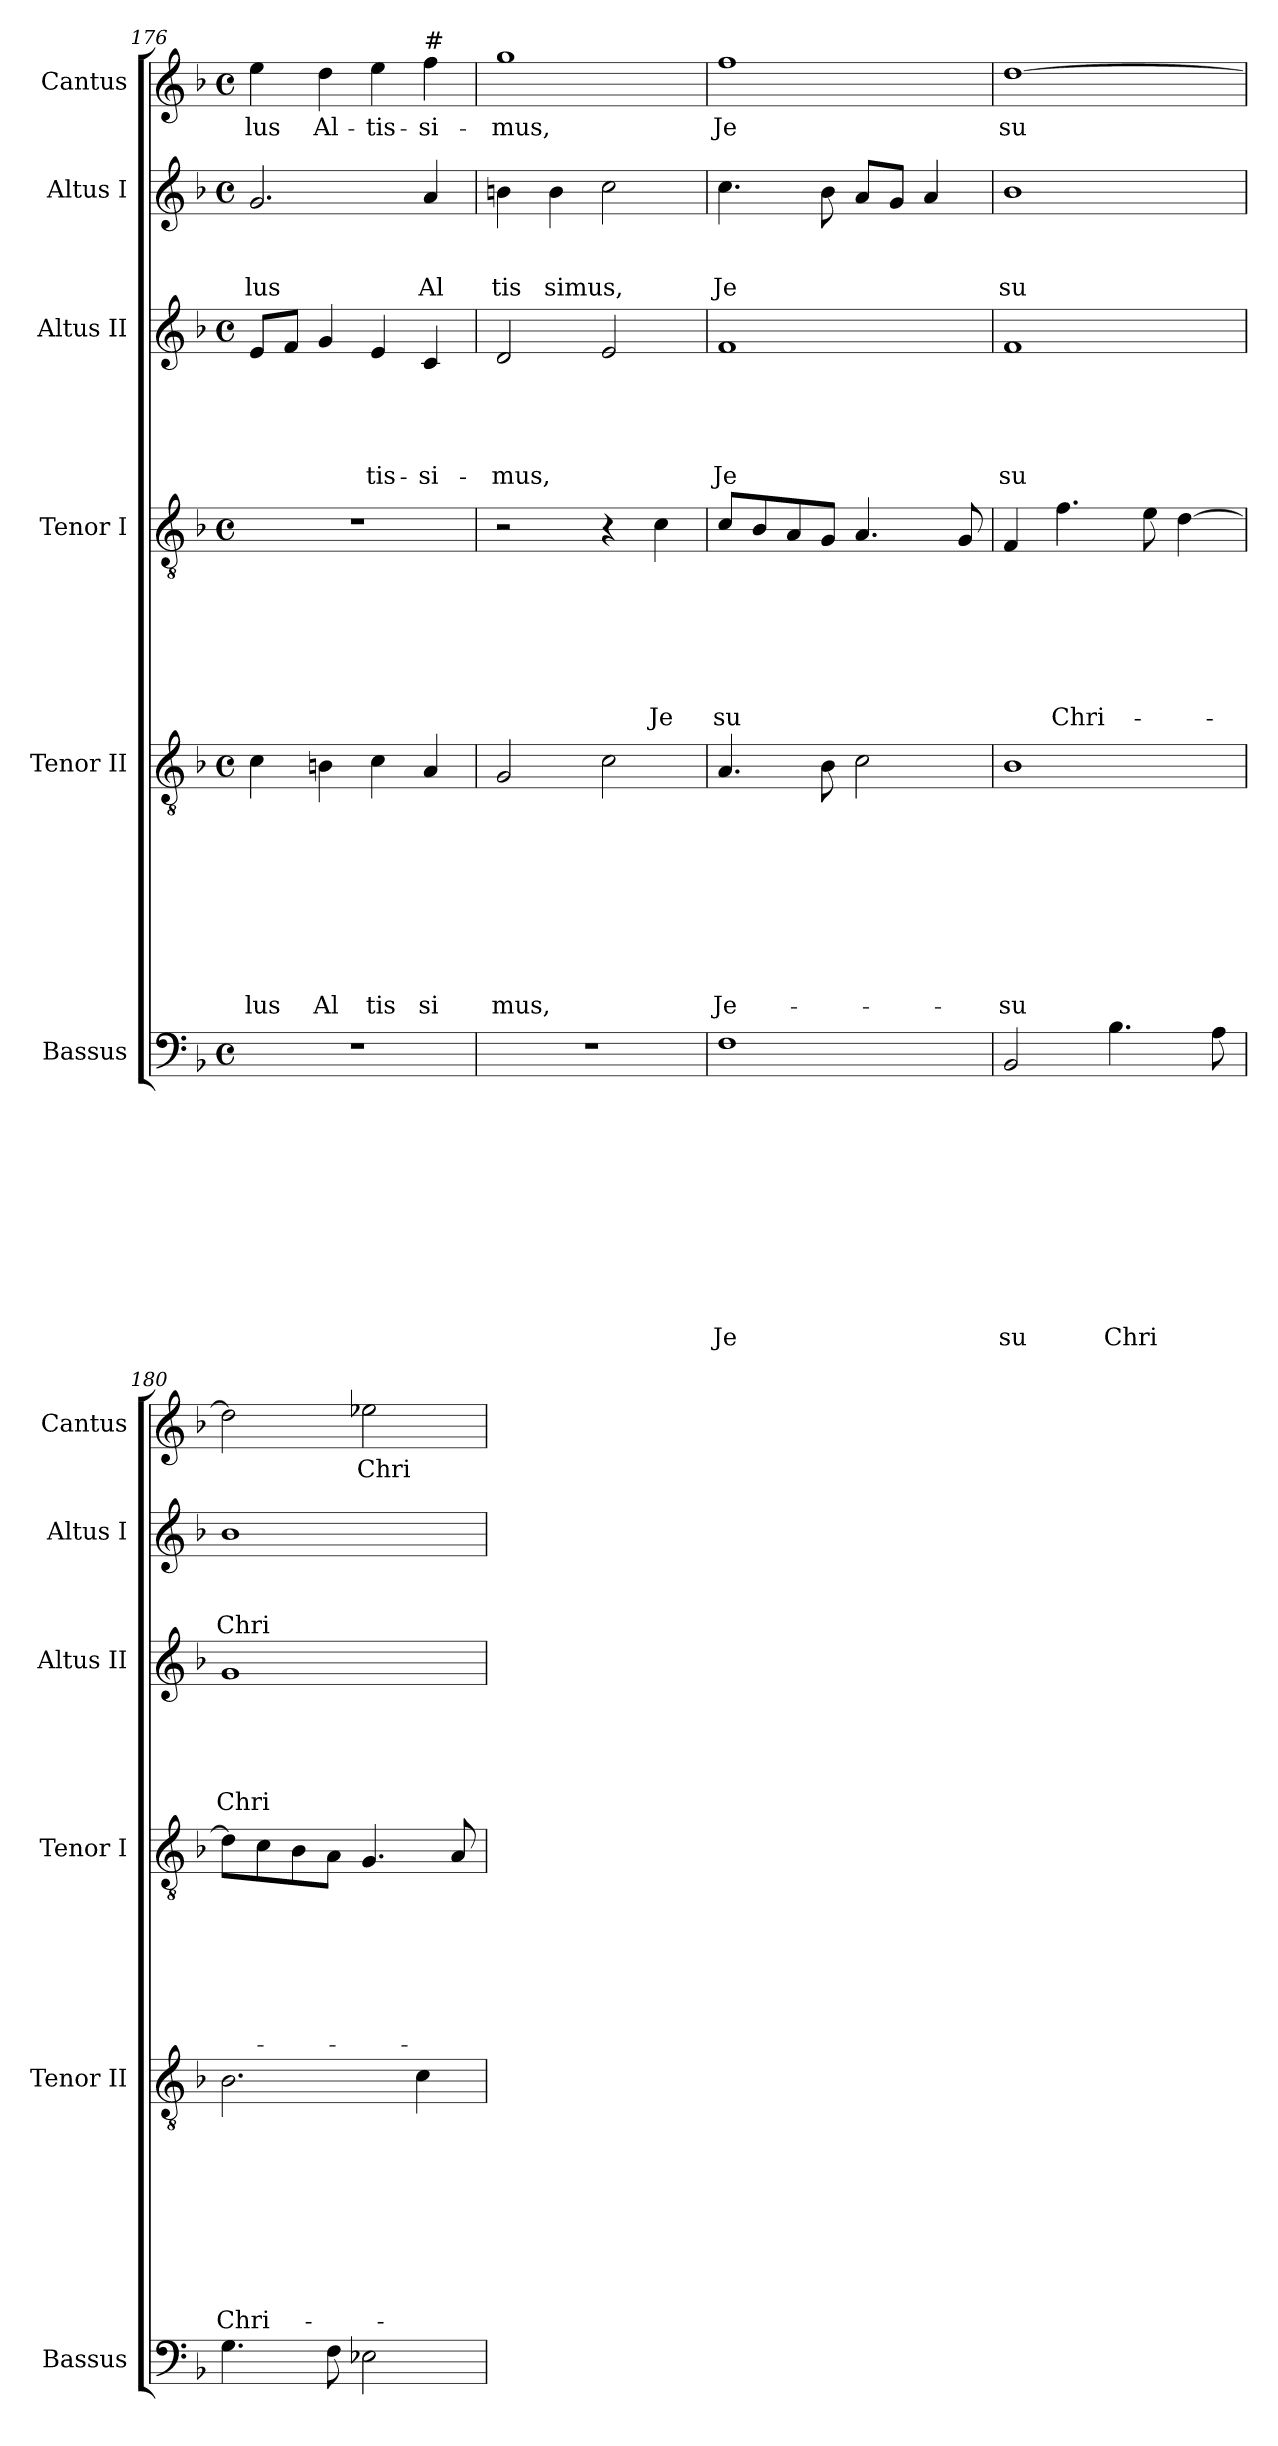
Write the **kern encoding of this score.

**kern	**text	**text	**text	**text	**text	**text	**text	**text	**text	**text	**text	**kern	**text	**text	**text	**text	**text	**text	**text	**text	**text	**kern	**text	**text	**text	**text	**text	**text	**text	**kern	**text	**text	**text	**text	**text	**kern	**text	**text	**text	**kern	**text
*part6	*part6	*part6	*part6	*part6	*part6	*part6	*part6	*part6	*part6	*part6	*part6	*part5	*part5	*part5	*part5	*part5	*part5	*part5	*part5	*part5	*part5	*part4	*part4	*part4	*part4	*part4	*part4	*part4	*part4	*part3	*part3	*part3	*part3	*part3	*part3	*part2	*part2	*part2	*part2	*part1	*part1
*staff6	*staff6	*staff6	*staff6	*staff6	*staff6	*staff6	*staff6	*staff6	*staff6	*staff6	*staff6	*staff5	*staff5	*staff5	*staff5	*staff5	*staff5	*staff5	*staff5	*staff5	*staff5	*staff4	*staff4	*staff4	*staff4	*staff4	*staff4	*staff4	*staff4	*staff3	*staff3	*staff3	*staff3	*staff3	*staff3	*staff2	*staff2	*staff2	*staff2	*staff1	*staff1
*I"Bassus	*	*	*	*	*	*	*	*	*	*	*	*I"Tenor II	*	*	*	*	*	*	*	*	*	*I"Tenor I	*	*	*	*	*	*	*	*I"Altus II	*	*	*	*	*	*I"Altus I	*	*	*	*I"Cantus	*
*I'Bassus	*	*	*	*	*	*	*	*	*	*	*	*I'Tenor II	*	*	*	*	*	*	*	*	*	*I'Tenor I	*	*	*	*	*	*	*	*I'Altus II	*	*	*	*	*	*I'Altus I	*	*	*	*I'Cantus	*
*clefF4	*	*	*	*	*	*	*	*	*	*	*	*clefGv2	*	*	*	*	*	*	*	*	*	*clefGv2	*	*	*	*	*	*	*	*clefG2	*	*	*	*	*	*clefG2	*	*	*	*clefG2	*
*k[b-]	*	*	*	*	*	*	*	*	*	*	*	*k[b-]	*	*	*	*	*	*	*	*	*	*k[b-]	*	*	*	*	*	*	*	*k[b-]	*	*	*	*	*	*k[b-]	*	*	*	*k[b-]	*
*F:	*	*	*	*	*	*	*	*	*	*	*	*F:	*	*	*	*	*	*	*	*	*	*F:	*	*	*	*	*	*	*	*F:	*	*	*	*	*	*F:	*	*	*	*F:	*
*M4/4	*	*	*	*	*	*	*	*	*	*	*	*M4/4	*	*	*	*	*	*	*	*	*	*M4/4	*	*	*	*	*	*	*	*M4/4	*	*	*	*	*	*M4/4	*	*	*	*M4/4	*
*met(c)	*	*	*	*	*	*	*	*	*	*	*	*met(c)	*	*	*	*	*	*	*	*	*	*met(c)	*	*	*	*	*	*	*	*met(c)	*	*	*	*	*	*met(c)	*	*	*	*met(c)	*
=176	=176	=176	=176	=176	=176	=176	=176	=176	=176	=176	=176	=176	=176	=176	=176	=176	=176	=176	=176	=176	=176	=176	=176	=176	=176	=176	=176	=176	=176	=176	=176	=176	=176	=176	=176	=176	=176	=176	=176	=176	=176
!	!	!	!	!	!	!	!	!	!	!	!	!	!	!	!	!	!	!	!	!	!LO:LY:b	!	!	!	!	!	!	!	!	!	!	!	!	!	!	!	!	!	!LO:LY:b	!	!LO:LY:b
1r	.	.	.	.	.	.	.	.	.	.	.	4c\	.	.	.	.	.	.	.	.	lus	1r	.	.	.	.	.	.	.	8e/L	.	.	.	.	.	2.g/	.	.	lus	4ee\	-lus
.	.	.	.	.	.	.	.	.	.	.	.	.	.	.	.	.	.	.	.	.	.	.	.	.	.	.	.	.	.	8f/J	.	.	.	.	.	.	.	.	.	.	.
!	!	!	!	!	!	!	!	!	!	!	!	!	!	!	!	!	!	!	!	!	!LO:LY:b	!	!	!	!	!	!	!	!	!	!	!	!	!	!	!	!	!	!	!	!LO:LY:b
.	.	.	.	.	.	.	.	.	.	.	.	4Bn\	.	.	.	.	.	.	.	.	Al	.	.	.	.	.	.	.	.	4g/	.	.	.	.	.	.	.	.	.	4dd\	Al-
!	!	!	!	!	!	!	!	!	!	!	!	!	!	!	!	!	!	!	!	!	!LO:LY:b	!	!	!	!	!	!	!	!	!	!	!	!	!	!LO:LY:b	!	!	!	!	!	!LO:LY:b
.	.	.	.	.	.	.	.	.	.	.	.	4c\	.	.	.	.	.	.	.	.	tis	.	.	.	.	.	.	.	.	4e/	.	.	.	.	-tis-	.	.	.	.	4ee\	-tis-
!	!	!	!	!	!	!	!	!	!	!	!	!	!	!	!	!	!	!	!	!	!	!	!	!	!	!	!	!	!	!	!	!	!	!	!	!	!	!	!	!LO:TX:a:t=#	!
!	!	!	!	!	!	!	!	!	!	!	!	!	!	!	!	!	!	!	!	!	!LO:LY:b	!	!	!	!	!	!	!	!	!	!	!	!	!	!LO:LY:b	!	!	!	!LO:LY:b	!	!LO:LY:b
.	.	.	.	.	.	.	.	.	.	.	.	4A/	.	.	.	.	.	.	.	.	si	.	.	.	.	.	.	.	.	4c/	.	.	.	.	-si-	4a/	.	.	Al	4ff\	-si-
=177	=177	=177	=177	=177	=177	=177	=177	=177	=177	=177	=177	=177	=177	=177	=177	=177	=177	=177	=177	=177	=177	=177	=177	=177	=177	=177	=177	=177	=177	=177	=177	=177	=177	=177	=177	=177	=177	=177	=177	=177	=177
!	!	!	!	!	!	!	!	!	!	!	!	!	!	!	!	!	!	!	!	!	!LO:LY:b	!	!	!	!	!	!	!	!	!	!	!	!	!	!LO:LY:b	!	!	!	!LO:LY:b	!	!LO:LY:b
1r	.	.	.	.	.	.	.	.	.	.	.	2G/	.	.	.	.	.	.	.	.	mus,	2r	.	.	.	.	.	.	.	2d/	.	.	.	.	-mus,	4bn\	.	.	tis	1gg	-mus,
!	!	!	!	!	!	!	!	!	!	!	!	!	!	!	!	!	!	!	!	!	!	!	!	!	!	!	!	!	!	!	!	!	!	!	!	!	!	!	!LO:LY:b	!	!
.	.	.	.	.	.	.	.	.	.	.	.	.	.	.	.	.	.	.	.	.	.	.	.	.	.	.	.	.	.	.	.	.	.	.	.	4b\	.	.	simus,	.	.
.	.	.	.	.	.	.	.	.	.	.	.	2c\	.	.	.	.	.	.	.	.	.	4r	.	.	.	.	.	.	.	2e/	.	.	.	.	.	2cc\	.	.	.	.	.
!	!	!	!	!	!	!	!	!	!	!	!	!	!	!	!	!	!	!	!	!	!	!	!	!	!	!	!	!	!LO:LY:b	!	!	!	!	!	!	!	!	!	!	!	!
.	.	.	.	.	.	.	.	.	.	.	.	.	.	.	.	.	.	.	.	.	.	4c\	.	.	.	.	.	.	Je	.	.	.	.	.	.	.	.	.	.	.	.
!!LO:PB:g=z
=178	=178	=178	=178	=178	=178	=178	=178	=178	=178	=178	=178	=178	=178	=178	=178	=178	=178	=178	=178	=178	=178	=178	=178	=178	=178	=178	=178	=178	=178	=178	=178	=178	=178	=178	=178	=178	=178	=178	=178	=178	=178
!	!	!	!	!	!	!	!	!	!	!	!LO:LY:b	!	!	!	!	!	!	!	!	!	!LO:LY:b	!	!	!	!	!	!	!	!LO:LY:b	!	!	!	!	!	!LO:LY:b	!	!	!	!LO:LY:b	!	!LO:LY:b
1F	.	.	.	.	.	.	.	.	.	.	Je	4.A/	.	.	.	.	.	.	.	.	Je-	8c/L	.	.	.	.	.	.	su	1f	.	.	.	.	Je	4.cc\	.	.	Je	1ff	Je
.	.	.	.	.	.	.	.	.	.	.	.	.	.	.	.	.	.	.	.	.	.	8B-/	.	.	.	.	.	.	.	.	.	.	.	.	.	.	.	.	.	.	.
.	.	.	.	.	.	.	.	.	.	.	.	.	.	.	.	.	.	.	.	.	.	8A/	.	.	.	.	.	.	.	.	.	.	.	.	.	.	.	.	.	.	.
.	.	.	.	.	.	.	.	.	.	.	.	8B-\	.	.	.	.	.	.	.	.	.	8G/J	.	.	.	.	.	.	.	.	.	.	.	.	.	8b-\	.	.	.	.	.
.	.	.	.	.	.	.	.	.	.	.	.	2c\	.	.	.	.	.	.	.	.	.	4.A/	.	.	.	.	.	.	.	.	.	.	.	.	.	8a/L	.	.	.	.	.
.	.	.	.	.	.	.	.	.	.	.	.	.	.	.	.	.	.	.	.	.	.	.	.	.	.	.	.	.	.	.	.	.	.	.	.	8g/J	.	.	.	.	.
.	.	.	.	.	.	.	.	.	.	.	.	.	.	.	.	.	.	.	.	.	.	.	.	.	.	.	.	.	.	.	.	.	.	.	.	4a/	.	.	.	.	.
.	.	.	.	.	.	.	.	.	.	.	.	.	.	.	.	.	.	.	.	.	.	8G/	.	.	.	.	.	.	.	.	.	.	.	.	.	.	.	.	.	.	.
=179	=179	=179	=179	=179	=179	=179	=179	=179	=179	=179	=179	=179	=179	=179	=179	=179	=179	=179	=179	=179	=179	=179	=179	=179	=179	=179	=179	=179	=179	=179	=179	=179	=179	=179	=179	=179	=179	=179	=179	=179	=179
!	!	!	!	!	!	!	!	!	!	!	!LO:LY:b	!	!	!	!	!	!	!	!	!	!LO:LY:b	!	!	!	!	!	!	!	!	!	!	!	!	!	!LO:LY:b	!	!	!	!LO:LY:b	!	!LO:LY:b
2BB-/	.	.	.	.	.	.	.	.	.	.	su	1B-	.	.	.	.	.	.	.	.	-su	4F/	.	.	.	.	.	.	.	1f	.	.	.	.	su	1b-	.	.	su	[>1dd	su
!	!	!	!	!	!	!	!	!	!	!	!	!	!	!	!	!	!	!	!	!	!	!	!	!	!	!	!	!	!LO:LY:b	!	!	!	!	!	!	!	!	!	!	!	!
.	.	.	.	.	.	.	.	.	.	.	.	.	.	.	.	.	.	.	.	.	.	4.f\	.	.	.	.	.	.	Chri-	.	.	.	.	.	.	.	.	.	.	.	.
!	!	!	!	!	!	!	!	!	!	!	!LO:LY:b	!	!	!	!	!	!	!	!	!	!	!	!	!	!	!	!	!	!	!	!	!	!	!	!	!	!	!	!	!	!
4.B-\	.	.	.	.	.	.	.	.	.	.	Chri	.	.	.	.	.	.	.	.	.	.	.	.	.	.	.	.	.	.	.	.	.	.	.	.	.	.	.	.	.	.
.	.	.	.	.	.	.	.	.	.	.	.	.	.	.	.	.	.	.	.	.	.	8e\	.	.	.	.	.	.	.	.	.	.	.	.	.	.	.	.	.	.	.
.	.	.	.	.	.	.	.	.	.	.	.	.	.	.	.	.	.	.	.	.	.	[>4d\	.	.	.	.	.	.	.	.	.	.	.	.	.	.	.	.	.	.	.
8A\	.	.	.	.	.	.	.	.	.	.	.	.	.	.	.	.	.	.	.	.	.	.	.	.	.	.	.	.	.	.	.	.	.	.	.	.	.	.	.	.	.
=180	=180	=180	=180	=180	=180	=180	=180	=180	=180	=180	=180	=180	=180	=180	=180	=180	=180	=180	=180	=180	=180	=180	=180	=180	=180	=180	=180	=180	=180	=180	=180	=180	=180	=180	=180	=180	=180	=180	=180	=180	=180
!	!	!	!	!	!	!	!	!	!	!	!	!	!	!	!	!	!	!	!	!	!LO:LY:b	!	!	!	!	!	!	!	!	!	!	!	!	!	!LO:LY:b	!	!	!	!LO:LY:b	!	!
4.G\	.	.	.	.	.	.	.	.	.	.	.	2.B-\	.	.	.	.	.	.	.	.	Chri-	8d\L]	.	.	.	.	.	.	.	1g	.	.	.	.	Chri	1b-	.	.	Chri	2dd\]	.
.	.	.	.	.	.	.	.	.	.	.	.	.	.	.	.	.	.	.	.	.	.	8c\	.	.	.	.	.	.	.	.	.	.	.	.	.	.	.	.	.	.	.
.	.	.	.	.	.	.	.	.	.	.	.	.	.	.	.	.	.	.	.	.	.	8B-\	.	.	.	.	.	.	.	.	.	.	.	.	.	.	.	.	.	.	.
8F\	.	.	.	.	.	.	.	.	.	.	.	.	.	.	.	.	.	.	.	.	.	8A\J	.	.	.	.	.	.	.	.	.	.	.	.	.	.	.	.	.	.	.
!	!	!	!	!	!	!	!	!	!	!	!	!	!	!	!	!	!	!	!	!	!	!	!	!	!	!	!	!	!	!	!	!	!	!	!	!	!	!	!	!	!LO:LY:b
2E-X\	.	.	.	.	.	.	.	.	.	.	.	.	.	.	.	.	.	.	.	.	.	4.G/	.	.	.	.	.	.	.	.	.	.	.	.	.	.	.	.	.	2ee-X\	Chri
.	.	.	.	.	.	.	.	.	.	.	.	4c\	.	.	.	.	.	.	.	.	.	.	.	.	.	.	.	.	.	.	.	.	.	.	.	.	.	.	.	.	.
.	.	.	.	.	.	.	.	.	.	.	.	.	.	.	.	.	.	.	.	.	.	8A/	.	.	.	.	.	.	.	.	.	.	.	.	.	.	.	.	.	.	.
=	=	=	=	=	=	=	=	=	=	=	=	=	=	=	=	=	=	=	=	=	=	=	=	=	=	=	=	=	=	=	=	=	=	=	=	=	=	=	=	=	=
*-	*-	*-	*-	*-	*-	*-	*-	*-	*-	*-	*-	*-	*-	*-	*-	*-	*-	*-	*-	*-	*-	*-	*-	*-	*-	*-	*-	*-	*-	*-	*-	*-	*-	*-	*-	*-	*-	*-	*-	*-	*-
